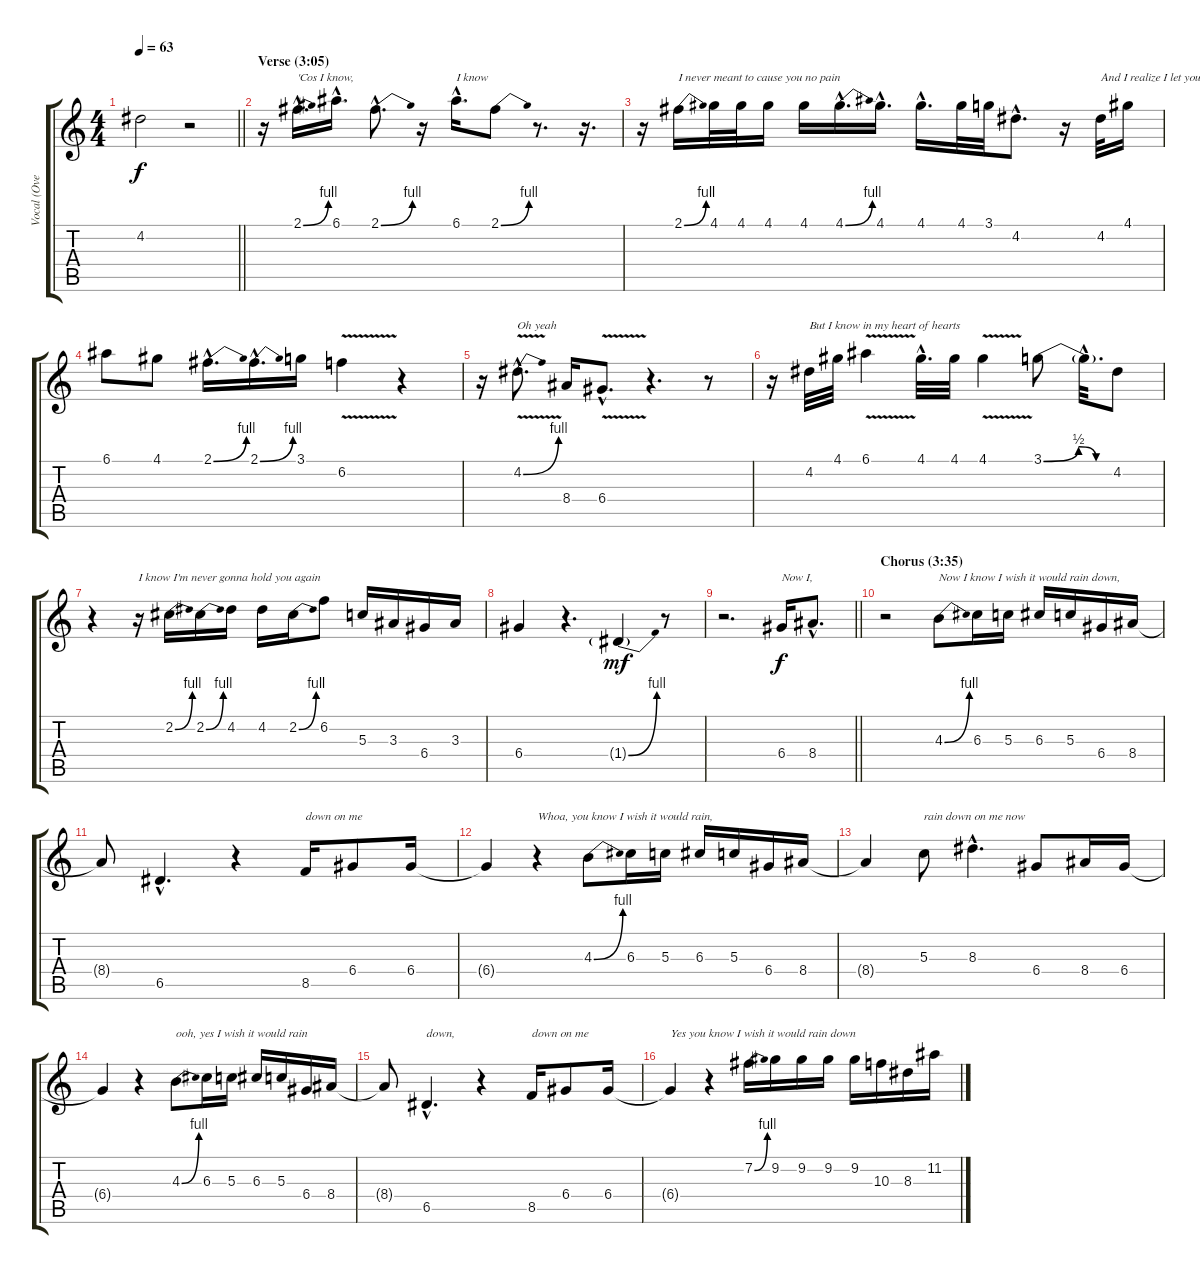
\track ("Vocal (Overdub)" "Vocal (Ove") {instrument panflute}
\staff {score tabs}
\tuning (E5 B4 G4 D4 A3 E3) {hide}
\ts (4 4)
\tempo 63
\clef g2
\barLineRight lightlight
\ks c
4.2{t}.2{dy f} r.2 |
\section ("" "Verse (3:05)")
r.16 2.1{be (bend 0 0 60 4) hac}.16{d txt "'Cos I know, "} 6.1{hac}.16{d} 2.1{be (bend 0 0 60 4) hac}.8{d} r.16 6.1{hac}.16{d txt "I know"} 2.1{be (bend 0 0 60 4)}.8 r.8{d} r.16{d} |
r.16 2.1{be (bend 0 0 60 4)}.16{txt "I never meant to cause you no pain"} 4.1.32 4.1.32 4.1.16 4.1.16 4.1{be (bend 0 0 60 4) hac}.16{d} 4.1{hac}.16{d} 4.1{hac}.16{d} 4.1.32 3.1.32 4.2{hac}.8{d} r.16 4.2.32{txt "And I realize I let you down"} 4.1.16 |
6.1.8 4.1.8 2.1{be (bend 0 0 60 4) hac}.16{d} 2.1{be (bend 0 0 60 4) hac}.16{d} 3.1.16 6.2{v}.4 r.4 |
r.16 4.2{be (bend 0 0 60 4) v hac}.8{d txt "Oh yeah"} 8.4.16 6.4{v hac}.8{d} r.4{d} r.8 |
r.16 4.2.32{txt "But I know in my heart of hearts"} 4.1.32 6.1{v}.4 4.1{hac}.32{d} 4.1.32 4.1{v}.4 3.1{be (custom 0 0 30 2 45 0 60 0)}.8 3.1{hac t}.32{d} 4.2.8 |
r.4 r.16{txt "I know I'm never gonna hold you again"} 2.2{be (bend 0 0 60 4)}.16 2.2{be (bend 0 0 60 4)}.16 4.2.16 4.2.16 2.2{be (bend 0 0 60 4)}.16 6.2.8 5.3.16 3.3.16 6.4.16 3.3.16 |
6.4.4 r.4{d} 1.4{be (bend 0 0 60 4) g}.4{dy mf} r.8 |
\barLineRight lightlight
r.2{d} 6.4.16{txt "Now I, " dy f} 8.4{hac}.8{d} |
\section ("" "Chorus (3:35)")
r.2 4.3{be (bend 0 0 60 4)}.8{txt "Now I know I wish it would rain down,"} 6.3.16 5.3.16 6.3.16 5.3.16 6.4.16 8.4.16 |
8.4{t}.8 6.5{hac}.4{d} r.4 8.5.16{txt "down on me"} 6.4.8 6.4.16 |
6.4{t}.4 r.4{txt "Whoa, you know I wish it would rain,"} 4.3{be (bend 0 0 60 4)}.8 6.3.16 5.3.16 6.3.16 5.3.16 6.4.16 8.4.16 |
8.4{t}.4 5.3.8{txt "rain down on me now"} 8.3{hac}.4{d} 6.4.8 8.4.16 6.4.16 |
6.4{t}.4 r.4 4.3{be (bend 0 0 60 4)}.8{txt "ooh, yes I wish it would rain"} 6.3.16 5.3.16 6.3.16 5.3.16 6.4.16 8.4.16 |
8.4{t}.8 6.5{hac}.4{d txt "down,"} r.4 8.5.16{txt "down on me"} 6.4.8 6.4.16 |
6.4{t}.4{txt "Yes you know I wish it would rain down "} r.4 7.2{be (bend 0 0 60 4)}.16 9.2.16 9.2.16 9.2.16 9.2.16 10.3.16 8.3.16 11.2.16
